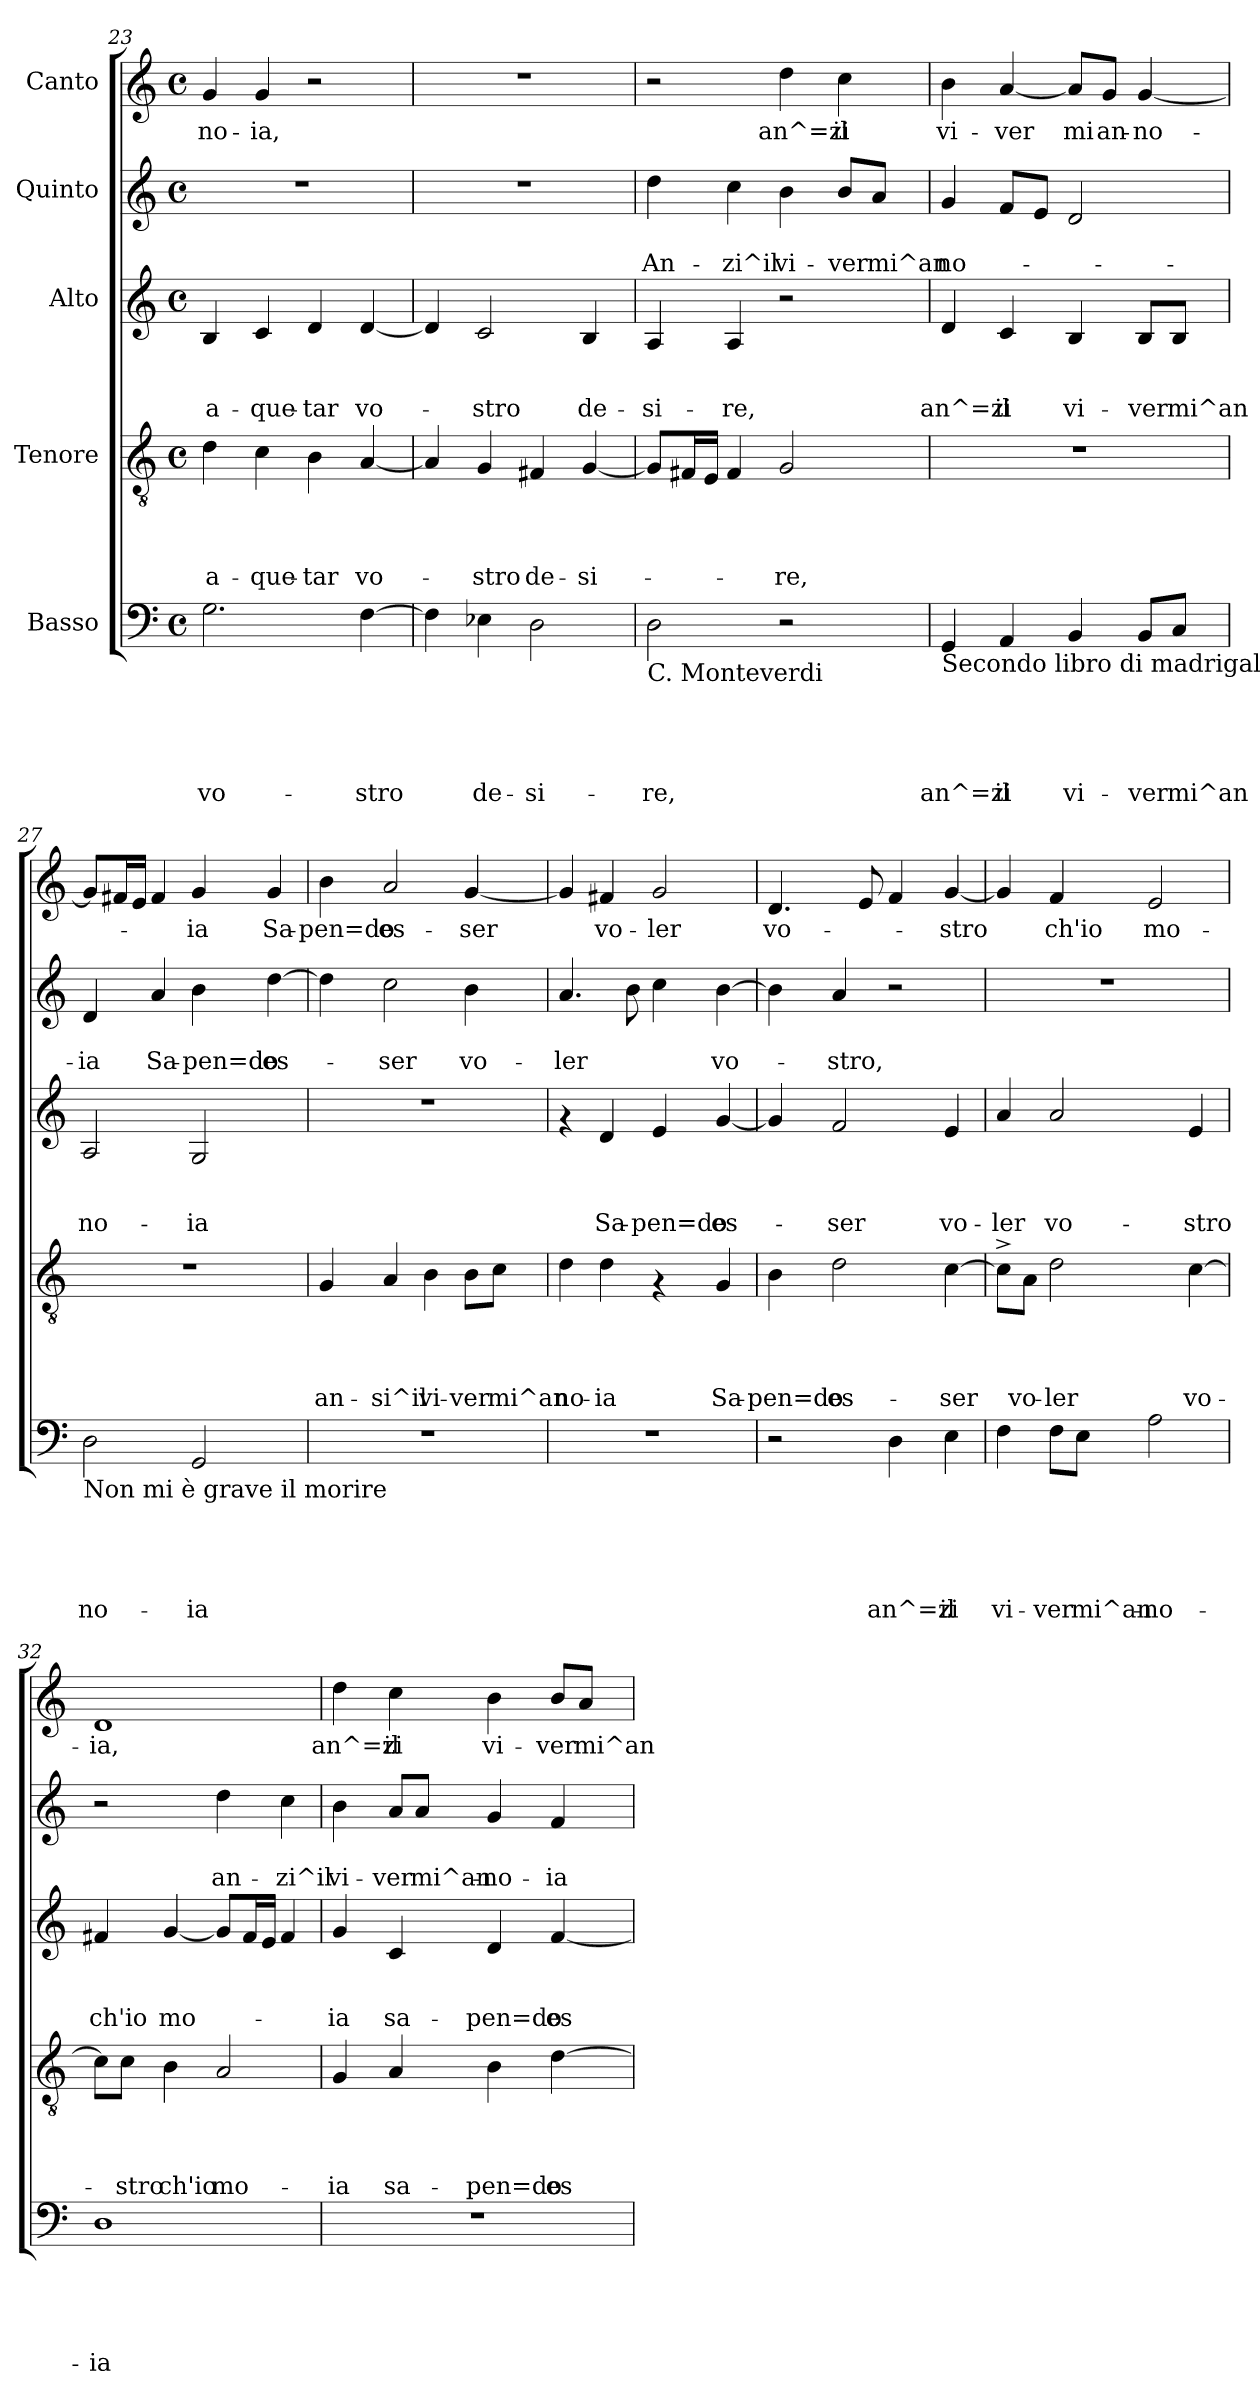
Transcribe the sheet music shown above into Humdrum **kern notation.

**kern	**text	**text	**text	**text	**text	**kern	**text	**text	**text	**text	**kern	**text	**text	**text	**kern	**text	**text	**kern	**text
*part5	*part5	*part5	*part5	*part5	*part5	*part4	*part4	*part4	*part4	*part4	*part3	*part3	*part3	*part3	*part2	*part2	*part2	*part1	*part1
*staff5	*staff5	*staff5	*staff5	*staff5	*staff5	*staff4	*staff4	*staff4	*staff4	*staff4	*staff3	*staff3	*staff3	*staff3	*staff2	*staff2	*staff2	*staff1	*staff1
*I"Basso	*	*	*	*	*	*I"Tenore	*	*	*	*	*I"Alto	*	*	*	*I"Quinto	*	*	*I"Canto	*
!!LO:PB:g=z
*clefF4	*	*	*	*	*	*clefGv2	*	*	*	*	*clefG2	*	*	*	*clefG2	*	*	*clefG2	*
*k[]	*	*	*	*	*	*k[]	*	*	*	*	*k[]	*	*	*	*k[]	*	*	*k[]	*
*C:	*	*	*	*	*	*C:	*	*	*	*	*C:	*	*	*	*C:	*	*	*C:	*
*M4/4	*	*	*	*	*	*M4/4	*	*	*	*	*M4/4	*	*	*	*M4/4	*	*	*M4/4	*
*met(c)	*	*	*	*	*	*met(c)	*	*	*	*	*met(c)	*	*	*	*met(c)	*	*	*met(c)	*
=23	=23	=23	=23	=23	=23	=23	=23	=23	=23	=23	=23	=23	=23	=23	=23	=23	=23	=23	=23
!	!	!	!	!	!LO:LY:b	!	!	!	!	!LO:LY:b	!	!	!	!LO:LY:b	!	!	!	!	!LO:LY:b
2.G\	.	.	.	.	vo-	4d\	.	.	.	a-	4B/	.	.	a-	1r	.	.	4g/	-no-
!	!	!	!	!	!	!	!	!	!	!LO:LY:b	!	!	!	!LO:LY:b	!	!	!	!	!LO:LY:b
.	.	.	.	.	.	4c\	.	.	.	-que-	4c/	.	.	-que-	.	.	.	4g/	-ia,
!	!	!	!	!	!	!	!	!	!	!LO:LY:b	!	!	!	!LO:LY:b	!	!	!	!	!
.	.	.	.	.	.	4B\	.	.	.	-tar	4d/	.	.	-tar	.	.	.	2r	.
!	!	!	!	!	!LO:LY:b	!	!	!	!	!LO:LY:b	!	!	!	!LO:LY:b	!	!	!	!	!
[>4F\	.	.	.	.	-stro	[<4A/	.	.	.	vo-	[<4d/	.	.	vo-	.	.	.	.	.
=24	=24	=24	=24	=24	=24	=24	=24	=24	=24	=24	=24	=24	=24	=24	=24	=24	=24	=24	=24
4F\]	.	.	.	.	.	4A/]	.	.	.	.	4d/]	.	.	.	1r	.	.	1r	.
!	!	!	!	!	!LO:LY:b	!	!	!	!	!LO:LY:b	!	!	!	!LO:LY:b	!	!	!	!	!
4E-X\	.	.	.	.	de-	4G/	.	.	.	-stro	2c/	.	.	-stro	.	.	.	.	.
!	!	!	!	!	!LO:LY:b	!	!	!	!	!LO:LY:b	!	!	!	!	!	!	!	!	!
2D\	.	.	.	.	-si-	4F#X/	.	.	.	de-	.	.	.	.	.	.	.	.	.
!	!	!	!	!	!	!	!	!	!	!LO:LY:b	!	!	!	!LO:LY:b	!	!	!	!	!
.	.	.	.	.	.	[<4G/	.	.	.	-si-	4B/	.	.	de-	.	.	.	.	.
=25	=25	=25	=25	=25	=25	=25	=25	=25	=25	=25	=25	=25	=25	=25	=25	=25	=25	=25	=25
!LO:TX:b:t=C. Monteverdi	!	!	!	!	!	!	!	!	!	!	!	!	!	!	!	!	!	!	!
!	!	!	!	!	!LO:LY:b	!	!	!	!	!	!	!	!	!LO:LY:b	!	!	!LO:LY:b	!	!
2D\	.	.	.	.	-re,	8G/L]	.	.	.	.	4A/	.	.	-si-	4dd\	.	An-	2r	.
.	.	.	.	.	.	16F#X/L	.	.	.	.	.	.	.	.	.	.	.	.	.
.	.	.	.	.	.	16E/JJ	.	.	.	.	.	.	.	.	.	.	.	.	.
!	!	!	!	!	!	!	!	!	!	!	!	!	!	!LO:LY:b	!	!	!LO:LY:b	!	!
.	.	.	.	.	.	4F#/	.	.	.	.	4A/	.	.	-re,	4cc\	.	-zi^il	.	.
!	!	!	!	!	!	!	!	!	!	!LO:LY:b	!	!	!	!	!	!	!LO:LY:b	!	!LO:LY:b
2r	.	.	.	.	.	2G/	.	.	.	-re,	2r	.	.	.	4b\	.	vi-	4dd\	an^=zi
!	!	!	!	!	!	!	!	!	!	!	!	!	!	!	!	!	!LO:LY:b	!	!LO:LY:b
.	.	.	.	.	.	.	.	.	.	.	.	.	.	.	8b/L	.	-ver	4cc\	il
!	!	!	!	!	!	!	!	!	!	!	!	!	!	!	!	!	!LO:LY:b	!	!
.	.	.	.	.	.	.	.	.	.	.	.	.	.	.	8a/J	.	mi^an	.	.
=26	=26	=26	=26	=26	=26	=26	=26	=26	=26	=26	=26	=26	=26	=26	=26	=26	=26	=26	=26
!LO:TX:b:t=Secondo libro di madrigali	!	!	!	!	!	!	!	!	!	!	!	!	!	!	!	!	!	!	!
!	!	!	!	!	!LO:LY:b	!	!	!	!	!	!	!	!	!LO:LY:b	!	!	!LO:LY:b	!	!LO:LY:b
4GG/	.	.	.	.	an^=zi	1r	.	.	.	.	4d/	.	.	an^=zi	4g/	.	no-	4b\	vi-
!	!	!	!	!	!LO:LY:b	!	!	!	!	!	!	!	!	!LO:LY:b	!	!	!	!	!LO:LY:b
4AA/	.	.	.	.	il	.	.	.	.	.	4c/	.	.	il	8f/L	.	.	[<4a/	-ver
.	.	.	.	.	.	.	.	.	.	.	.	.	.	.	8e/J	.	.	.	.
!	!	!	!	!	!LO:LY:b	!	!	!	!	!	!	!	!	!LO:LY:b	!	!	!	!	!LO:LY:b
4BB/	.	.	.	.	vi-	.	.	.	.	.	4B/	.	.	vi-	2d/	.	.	8a/L]	mi
!	!	!	!	!	!	!	!	!	!	!	!	!	!	!	!	!	!	!	!LO:LY:b
.	.	.	.	.	.	.	.	.	.	.	.	.	.	.	.	.	.	8g/J	an-
!	!	!	!	!	!LO:LY:b	!	!	!	!	!	!	!	!	!LO:LY:b	!	!	!	!	!LO:LY:b
8BB/L	.	.	.	.	-ver	.	.	.	.	.	8B/L	.	.	-ver	.	.	.	[<4g/	-no-
!	!	!	!	!	!LO:LY:b	!	!	!	!	!	!	!	!	!LO:LY:b	!	!	!	!	!
8C/J	.	.	.	.	mi^an	.	.	.	.	.	8B/J	.	.	mi^an	.	.	.	.	.
=27	=27	=27	=27	=27	=27	=27	=27	=27	=27	=27	=27	=27	=27	=27	=27	=27	=27	=27	=27
!LO:TX:b:t=Non mi è grave il morire	!	!	!	!	!	!	!	!	!	!	!	!	!	!	!	!	!	!	!
!	!	!	!	!	!LO:LY:b	!	!	!	!	!	!	!	!	!LO:LY:b	!	!	!LO:LY:b	!	!
2D\	.	.	.	.	no-	1r	.	.	.	.	2A/	.	.	no-	4d/	.	-ia	8g/L]	.
.	.	.	.	.	.	.	.	.	.	.	.	.	.	.	.	.	.	16f#X/L	.
.	.	.	.	.	.	.	.	.	.	.	.	.	.	.	.	.	.	16e/JJ	.
!	!	!	!	!	!	!	!	!	!	!	!	!	!	!	!	!	!LO:LY:b	!	!
.	.	.	.	.	.	.	.	.	.	.	.	.	.	.	4a/	.	Sa-	4f#/	.
!	!	!	!	!	!LO:LY:b	!	!	!	!	!	!	!	!	!LO:LY:b	!	!	!LO:LY:b	!	!LO:LY:b
2GG/	.	.	.	.	-ia	.	.	.	.	.	2G/	.	.	-ia	4b\	.	-pen=do	4g/	-ia
!	!	!	!	!	!	!	!	!	!	!	!	!	!	!	!	!	!LO:LY:b	!	!LO:LY:b
.	.	.	.	.	.	.	.	.	.	.	.	.	.	.	[>4dd\	.	es-	4g/	Sa-
!!LO:PB:g=z
=28	=28	=28	=28	=28	=28	=28	=28	=28	=28	=28	=28	=28	=28	=28	=28	=28	=28	=28	=28
!	!	!	!	!	!	!	!	!	!	!LO:LY:b	!	!	!	!	!	!	!	!	!LO:LY:b
1r	.	.	.	.	.	4G/	.	.	.	an-	1r	.	.	.	4dd\]	.	.	4b\	-pen=do
!	!	!	!	!	!	!	!	!	!	!LO:LY:b	!	!	!	!	!	!	!LO:LY:b	!	!LO:LY:b
.	.	.	.	.	.	4A/	.	.	.	-si^il	.	.	.	.	2cc\	.	-ser	2a/	es-
!	!	!	!	!	!	!	!	!	!	!LO:LY:b	!	!	!	!	!	!	!	!	!
.	.	.	.	.	.	4B\	.	.	.	vi-	.	.	.	.	.	.	.	.	.
!	!	!	!	!	!	!	!	!	!	!LO:LY:b	!	!	!	!	!	!	!LO:LY:b	!	!LO:LY:b
.	.	.	.	.	.	8B\L	.	.	.	-ver	.	.	.	.	4b\	.	vo-	[<4g/	-ser
!	!	!	!	!	!	!	!	!	!	!LO:LY:b	!	!	!	!	!	!	!	!	!
.	.	.	.	.	.	8c\J	.	.	.	mi^an	.	.	.	.	.	.	.	.	.
=29	=29	=29	=29	=29	=29	=29	=29	=29	=29	=29	=29	=29	=29	=29	=29	=29	=29	=29	=29
!	!	!	!	!	!	!	!	!	!	!LO:LY:b	!	!	!	!	!	!	!LO:LY:b	!	!
1r	.	.	.	.	.	4d\	.	.	.	no-	4rf	.	.	.	4.a/	.	-ler	4g/]	.
!	!	!	!	!	!	!	!	!	!	!LO:LY:b	!	!	!	!LO:LY:b	!	!	!	!	!LO:LY:b
.	.	.	.	.	.	4d\	.	.	.	-ia	4d/	.	.	Sa-	.	.	.	4f#X/	vo-
.	.	.	.	.	.	.	.	.	.	.	.	.	.	.	8b\	.	.	.	.
!	!	!	!	!	!	!	!	!	!	!	!	!	!	!LO:LY:b	!	!	!	!	!LO:LY:b
.	.	.	.	.	.	4rF	.	.	.	.	4e/	.	.	-pen=do	4cc\	.	.	2g/	-ler
!	!	!	!	!	!	!	!	!	!	!LO:LY:b	!	!	!	!LO:LY:b	!	!	!LO:LY:b	!	!
.	.	.	.	.	.	4G/	.	.	.	Sa-	[<4g/	.	.	es-	[>4b\	.	vo-	.	.
=30	=30	=30	=30	=30	=30	=30	=30	=30	=30	=30	=30	=30	=30	=30	=30	=30	=30	=30	=30
!	!	!	!	!	!	!	!	!	!	!LO:LY:b	!	!	!	!	!	!	!	!	!LO:LY:b
2r	.	.	.	.	.	4B\	.	.	.	-pen=do	4g/]	.	.	.	4b\]	.	.	4.d/	vo-
!	!	!	!	!	!	!	!	!	!	!LO:LY:b	!	!	!	!LO:LY:b	!	!	!LO:LY:b	!	!
.	.	.	.	.	.	2d\	.	.	.	es-	2f/	.	.	-ser	4a/	.	-stro,	.	.
.	.	.	.	.	.	.	.	.	.	.	.	.	.	.	.	.	.	8e/	.
!	!	!	!	!	!LO:LY:b	!	!	!	!	!	!	!	!	!	!	!	!	!	!
4D\	.	.	.	.	an^=zi	.	.	.	.	.	.	.	.	.	2r	.	.	4f/	.
!	!	!	!	!	!LO:LY:b	!	!	!	!	!LO:LY:b	!	!	!	!LO:LY:b	!	!	!	!	!LO:LY:b
4E\	.	.	.	.	il	[>4c\	.	.	.	-ser	4e/	.	.	vo-	.	.	.	[<4g/	-stro
=31	=31	=31	=31	=31	=31	=31	=31	=31	=31	=31	=31	=31	=31	=31	=31	=31	=31	=31	=31
!	!	!	!	!	!LO:LY:b	!	!	!	!	!	!	!	!	!LO:LY:b	!	!	!	!	!
4F\	.	.	.	.	vi-	8c^>\L]	.	.	.	.	4a/	.	.	-ler	1r	.	.	4g/]	.
!	!	!	!	!	!	!	!	!	!	!LO:LY:b	!	!	!	!	!	!	!	!	!
.	.	.	.	.	.	8A\J	.	.	.	vo-	.	.	.	.	.	.	.	.	.
!	!	!	!	!	!LO:LY:b	!	!	!	!	!LO:LY:b	!	!	!	!LO:LY:b	!	!	!	!	!LO:LY:b
8F\L	.	.	.	.	-ver	2d\	.	.	.	-ler	2a/	.	.	vo-	.	.	.	4f/	ch'io
!	!	!	!	!	!LO:LY:b	!	!	!	!	!	!	!	!	!	!	!	!	!	!
8E\J	.	.	.	.	mi^an-	.	.	.	.	.	.	.	.	.	.	.	.	.	.
!	!	!	!	!	!LO:LY:b	!	!	!	!	!	!	!	!	!	!	!	!	!	!LO:LY:b
2A\	.	.	.	.	-no-	.	.	.	.	.	.	.	.	.	.	.	.	2e/	mo-
!	!	!	!	!	!	!	!	!	!	!LO:LY:b	!	!	!	!LO:LY:b	!	!	!	!	!
.	.	.	.	.	.	[>4c\	.	.	.	vo-	4e/	.	.	-stro	.	.	.	.	.
=32	=32	=32	=32	=32	=32	=32	=32	=32	=32	=32	=32	=32	=32	=32	=32	=32	=32	=32	=32
!	!	!	!	!	!LO:LY:b	!	!	!	!	!	!	!	!	!LO:LY:b	!	!	!	!	!LO:LY:b
1D	.	.	.	.	-ia	8c\L]	.	.	.	.	4f#X/	.	.	ch'io	2r	.	.	1d	-ia,
!	!	!	!	!	!	!	!	!	!	!LO:LY:b	!	!	!	!	!	!	!	!	!
.	.	.	.	.	.	8c\J	.	.	.	-stro	.	.	.	.	.	.	.	.	.
!	!	!	!	!	!	!	!	!	!	!LO:LY:b	!	!	!	!LO:LY:b	!	!	!	!	!
.	.	.	.	.	.	4B\	.	.	.	ch'io	[<4g/	.	.	mo-	.	.	.	.	.
!	!	!	!	!	!	!	!	!	!	!LO:LY:b	!	!	!	!	!	!	!LO:LY:b	!	!
.	.	.	.	.	.	2A/	.	.	.	mo-	8g/L]	.	.	.	4dd\	.	an-	.	.
.	.	.	.	.	.	.	.	.	.	.	16f#/L	.	.	.	.	.	.	.	.
.	.	.	.	.	.	.	.	.	.	.	16e/JJ	.	.	.	.	.	.	.	.
!	!	!	!	!	!	!	!	!	!	!	!	!	!	!	!	!	!LO:LY:b	!	!
.	.	.	.	.	.	.	.	.	.	.	4f#/	.	.	.	4cc\	.	-zi^il	.	.
!!LO:LB:g=z
=33	=33	=33	=33	=33	=33	=33	=33	=33	=33	=33	=33	=33	=33	=33	=33	=33	=33	=33	=33
!	!	!	!	!	!	!	!	!	!	!LO:LY:b	!	!	!	!LO:LY:b	!	!	!LO:LY:b	!	!LO:LY:b
1r	.	.	.	.	.	4G/	.	.	.	-ia	4g/	.	.	-ia	4b\	.	vi-	4dd\	an^=zi
!	!	!	!	!	!	!	!	!	!	!LO:LY:b	!	!	!	!LO:LY:b	!	!	!LO:LY:b	!	!LO:LY:b
.	.	.	.	.	.	4A/	.	.	.	sa-	4c/	.	.	sa-	8a/L	.	-ver	4cc\	il
!	!	!	!	!	!	!	!	!	!	!	!	!	!	!	!	!	!LO:LY:b	!	!
.	.	.	.	.	.	.	.	.	.	.	.	.	.	.	8a/J	.	mi^an-	.	.
!	!	!	!	!	!	!	!	!	!	!LO:LY:b	!	!	!	!LO:LY:b	!	!	!LO:LY:b	!	!LO:LY:b
.	.	.	.	.	.	4B\	.	.	.	-pen=do	4d/	.	.	-pen=do	4g/	.	-no-	4b\	vi-
!	!	!	!	!	!	!	!	!	!	!LO:LY:b	!	!	!	!LO:LY:b	!	!	!LO:LY:b	!	!LO:LY:b
.	.	.	.	.	.	[>4d\	.	.	.	es-	[<4f/	.	.	es-	4f/	.	-ia	8b/L	-ver
!	!	!	!	!	!	!	!	!	!	!	!	!	!	!	!	!	!	!	!LO:LY:b
.	.	.	.	.	.	.	.	.	.	.	.	.	.	.	.	.	.	8a/J	mi^an
=	=	=	=	=	=	=	=	=	=	=	=	=	=	=	=	=	=	=	=
*-	*-	*-	*-	*-	*-	*-	*-	*-	*-	*-	*-	*-	*-	*-	*-	*-	*-	*-	*-
